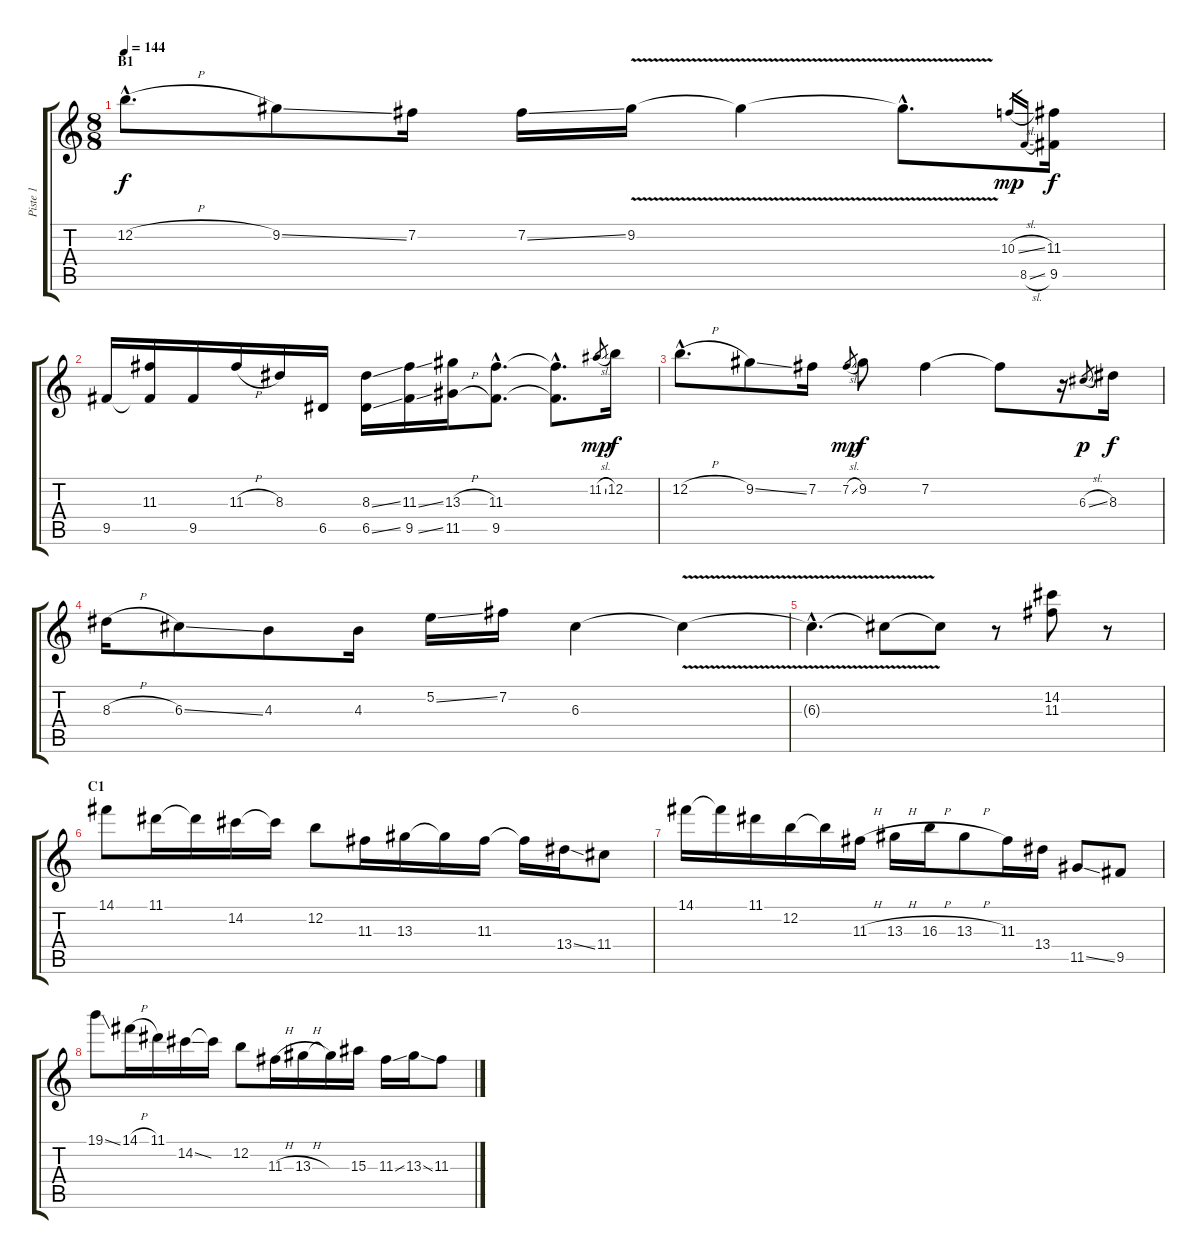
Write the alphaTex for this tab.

\track ("Piste 1" "Piste 1") {instrument distortionguitar}
\staff {score tabs}
\tuning (E4 B3 G3 D3 A2 E2) {hide}
\ts (8 8)
\section ("" "B1")
\tempo 144
\clef g2
\ks c
12.2{h hac}.8{d dy f} 9.2{ss}.8 7.2.16 7.2{ss}.16 9.2{v}.16 9.2{v t}.4 9.2{v hac t}.8{d} 10.3{sl}.16{gr dy mp} 8.5{sl}.16{gr} (11.3 9.5).16{dy f} |
9.5.16 (11.3 9.5{t}).16 9.5.16 11.3{h}.16 8.3.16 6.5.16 (8.3{ss} 6.5{ss}).16 (11.3{ss} 9.5{ss}).16 (13.3{h} 11.5{h}).16 (11.3{hac} 9.5{hac}).8{d} (11.3{hac t} 9.5{hac t}).8{d} 11.2{sl}.8{gr dy mp} 12.2.16{dy f} |
12.2{h hac}.8{d} 9.2{ss}.8 7.2.16 7.2{sl}.8{gr dy mp} 9.2.8{dy f} 7.2.4 7.2{t}.8 r.16 6.3{sl}.8{gr dy p} 8.3.16{dy f} |
8.3{h}.16 6.3{ss}.8 4.3.8 4.3.16 5.2{ss}.16 7.2.16 6.3.4 6.3{v t}.4 |
6.3{v hac t}.4{d} 6.3{t}.8 6.3{t}.8 r.8 (14.2 11.3).8 r.8 |
\section ("" "C1")
14.1.8 11.1.16 11.1{t}.16 14.2.16 14.2{t}.16 12.2.8 11.3.16 13.3.16 13.3{t}.16 11.3.16 11.3{t}.16 13.4{ss}.16 11.4.8 |
14.1.16 14.1{t}.16 11.1.16 12.2.16 12.2{t}.16 11.3{h}.16 13.3{h}.16 16.3{h}.16 13.3{h}.8 11.3.16 13.4.16 11.5{ss}.8 9.5.8 |
19.1{ss}.8 14.1{h}.16 11.1.16 14.2{ss}.16 14.2{t}.16 12.2.8 11.3{h}.16 13.3{h}.16 13.3{t}.16 15.3.16 11.3{ss}.16 13.3{ss}.16 11.3.8
